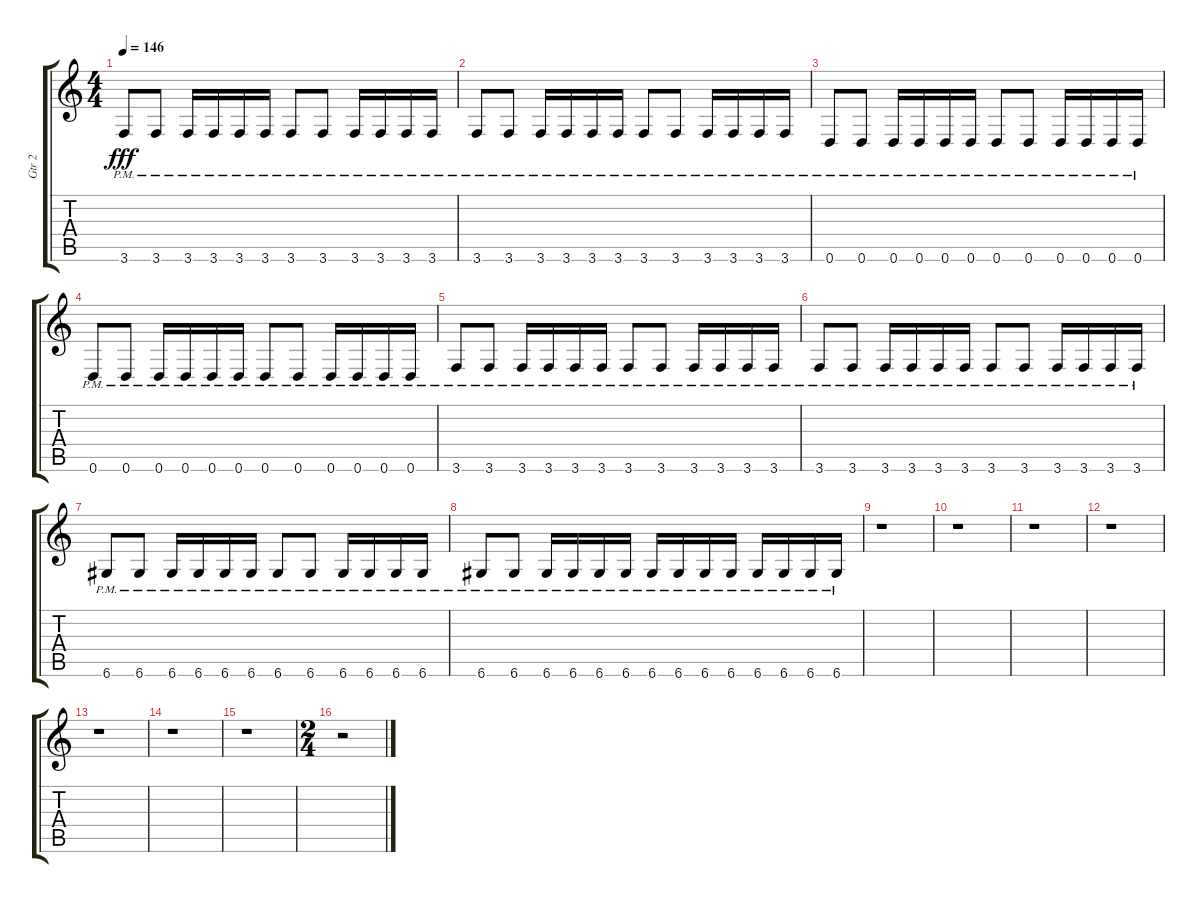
\track ("Gtr 2" "Gtr 2") {instrument distortionguitar}
\staff {score tabs}
\tuning (E4 B3 G3 D3 A2 D2) {hide}
\ts (4 4)
\tempo 146
\clef g2
\ks c
3.6{pm}.8{dy fff} 3.6{pm}.8 3.6{pm}.16 3.6{pm}.16 3.6{pm}.16 3.6{pm}.16 3.6{pm}.8 3.6{pm}.8 3.6{pm}.16 3.6{pm}.16 3.6{pm}.16 3.6{pm}.16 |
3.6{pm}.8 3.6{pm}.8 3.6{pm}.16 3.6{pm}.16 3.6{pm}.16 3.6{pm}.16 3.6{pm}.8 3.6{pm}.8 3.6{pm}.16 3.6{pm}.16 3.6{pm}.16 3.6{pm}.16 |
0.6{pm}.8 0.6{pm}.8 0.6{pm}.16 0.6{pm}.16 0.6{pm}.16 0.6{pm}.16 0.6{pm}.8 0.6{pm}.8 0.6{pm}.16 0.6{pm}.16 0.6{pm}.16 0.6{pm}.16 |
0.6{pm}.8 0.6{pm}.8 0.6{pm}.16 0.6{pm}.16 0.6{pm}.16 0.6{pm}.16 0.6{pm}.8 0.6{pm}.8 0.6{pm}.16 0.6{pm}.16 0.6{pm}.16 0.6{pm}.16 |
3.6{pm}.8 3.6{pm}.8 3.6{pm}.16 3.6{pm}.16 3.6{pm}.16 3.6{pm}.16 3.6{pm}.8 3.6{pm}.8 3.6{pm}.16 3.6{pm}.16 3.6{pm}.16 3.6{pm}.16 |
3.6{pm}.8 3.6{pm}.8 3.6{pm}.16 3.6{pm}.16 3.6{pm}.16 3.6{pm}.16 3.6{pm}.8 3.6{pm}.8 3.6{pm}.16 3.6{pm}.16 3.6{pm}.16 3.6{pm}.16 |
6.6{pm}.8 6.6{pm}.8 6.6{pm}.16 6.6{pm}.16 6.6{pm}.16 6.6{pm}.16 6.6{pm}.8 6.6{pm}.8 6.6{pm}.16 6.6{pm}.16 6.6{pm}.16 6.6{pm}.16 |
6.6{pm}.8 6.6{pm}.8 6.6{pm}.16 6.6{pm}.16 6.6{pm}.16 6.6{pm}.16 6.6{pm}.16 6.6{pm}.16 6.6{pm}.16 6.6{pm}.16 6.6{pm}.16 6.6{pm}.16 6.6{pm}.16 6.6{pm}.16 |
r.1 |
r.1 |
r.1 |
r.1 |
r.1 |
r.1 |
r.1 |
\ts (2 4)
r.2
